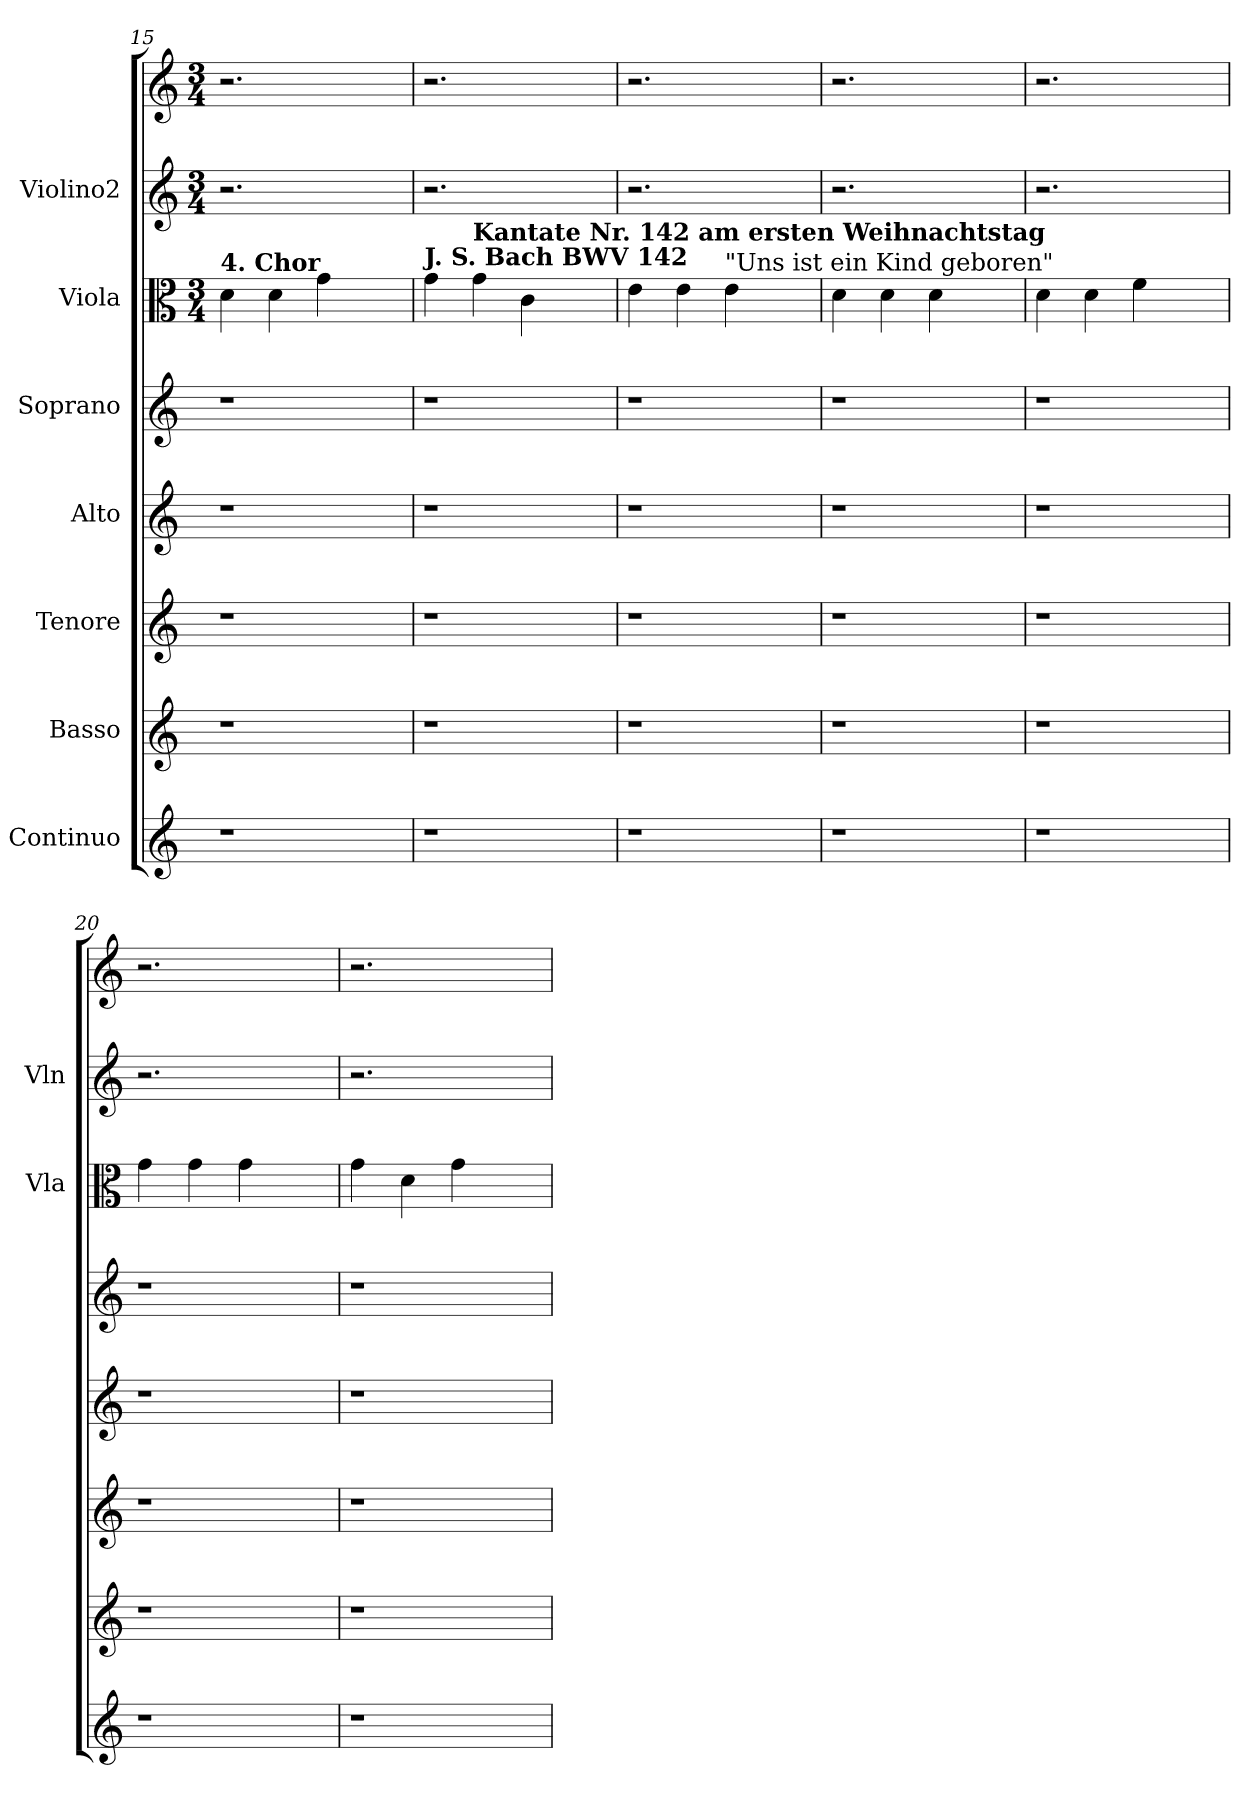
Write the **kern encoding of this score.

**kern	**kern	**kern	**kern	**kern	**kern	**kern	**kern
*part7	*part6	*part5	*part4	*part3	*part2	*part1	*part1
*staff8	*staff7	*staff6	*staff5	*staff4	*staff3	*staff2	*staff1
*I"Continuo	*I"Basso	*I"Tenore	*I"Alto	*I"Soprano	*I"Viola	*I"Violino2	*
*	*	*	*	*	*I'Vla	*I'Vln	*
*clefG2	*clefG2	*clefG2	*clefG2	*clefG2	*clefC3	*clefG2	*clefG2
*k[]	*k[]	*k[]	*k[]	*k[]	*k[]	*k[]	*k[]
*	*	*	*	*	*M3/4	*M3/4	*M3/4
=15	=15	=15	=15	=15	=15	=15	=15
!	!	!	!	!	!LO:TX:a:B:t=4. Chor	!	!
1r	1r	1r	1r	1r	4d\	2.r	2.r
.	.	.	.	.	4d\	.	.
.	.	.	.	.	4g\	.	.
.	.	.	.	.	4ryy	4ryy	4ryy
=16	=16	=16	=16	=16	=16	=16	=16
!	!	!	!	!	!LO:TX:a:B:t=J. S. Bach BWV 142	!	!
1r	1r	1r	1r	1r	4g\	2.r	2.r
!	!	!	!	!	!LO:TX:a:B:t=Kantate Nr. 142 am ersten Weihnachtstag	!	!
.	.	.	.	.	4g\	.	.
.	.	.	.	.	4c\	.	.
.	.	.	.	.	4ryy	4ryy	4ryy
=17	=17	=17	=17	=17	=17	=17	=17
1r	1r	1r	1r	1r	4e\	2.r	2.r
.	.	.	.	.	4e\	.	.
!	!	!	!	!	!LO:TX:a:t="Uns ist ein Kind geboren"	!	!
.	.	.	.	.	4e\	.	.
.	.	.	.	.	4ryy	4ryy	4ryy
=18	=18	=18	=18	=18	=18	=18	=18
1r	1r	1r	1r	1r	4d\	2.r	2.r
.	.	.	.	.	4d\	.	.
.	.	.	.	.	4d\	.	.
.	.	.	.	.	4ryy	4ryy	4ryy
=19	=19	=19	=19	=19	=19	=19	=19
1r	1r	1r	1r	1r	4d\	2.r	2.r
.	.	.	.	.	4d\	.	.
.	.	.	.	.	4f\	.	.
.	.	.	.	.	4ryy	4ryy	4ryy
!!LO:LB:g=z
=20	=20	=20	=20	=20	=20	=20	=20
1r	1r	1r	1r	1r	4g\	2.r	2.r
.	.	.	.	.	4g\	.	.
.	.	.	.	.	4g\	.	.
.	.	.	.	.	4ryy	4ryy	4ryy
=21	=21	=21	=21	=21	=21	=21	=21
1r	1r	1r	1r	1r	4g\	2.r	2.r
.	.	.	.	.	4d\	.	.
.	.	.	.	.	4g\	.	.
.	.	.	.	.	4ryy	4ryy	4ryy
=	=	=	=	=	=	=	=
*-	*-	*-	*-	*-	*-	*-	*-
